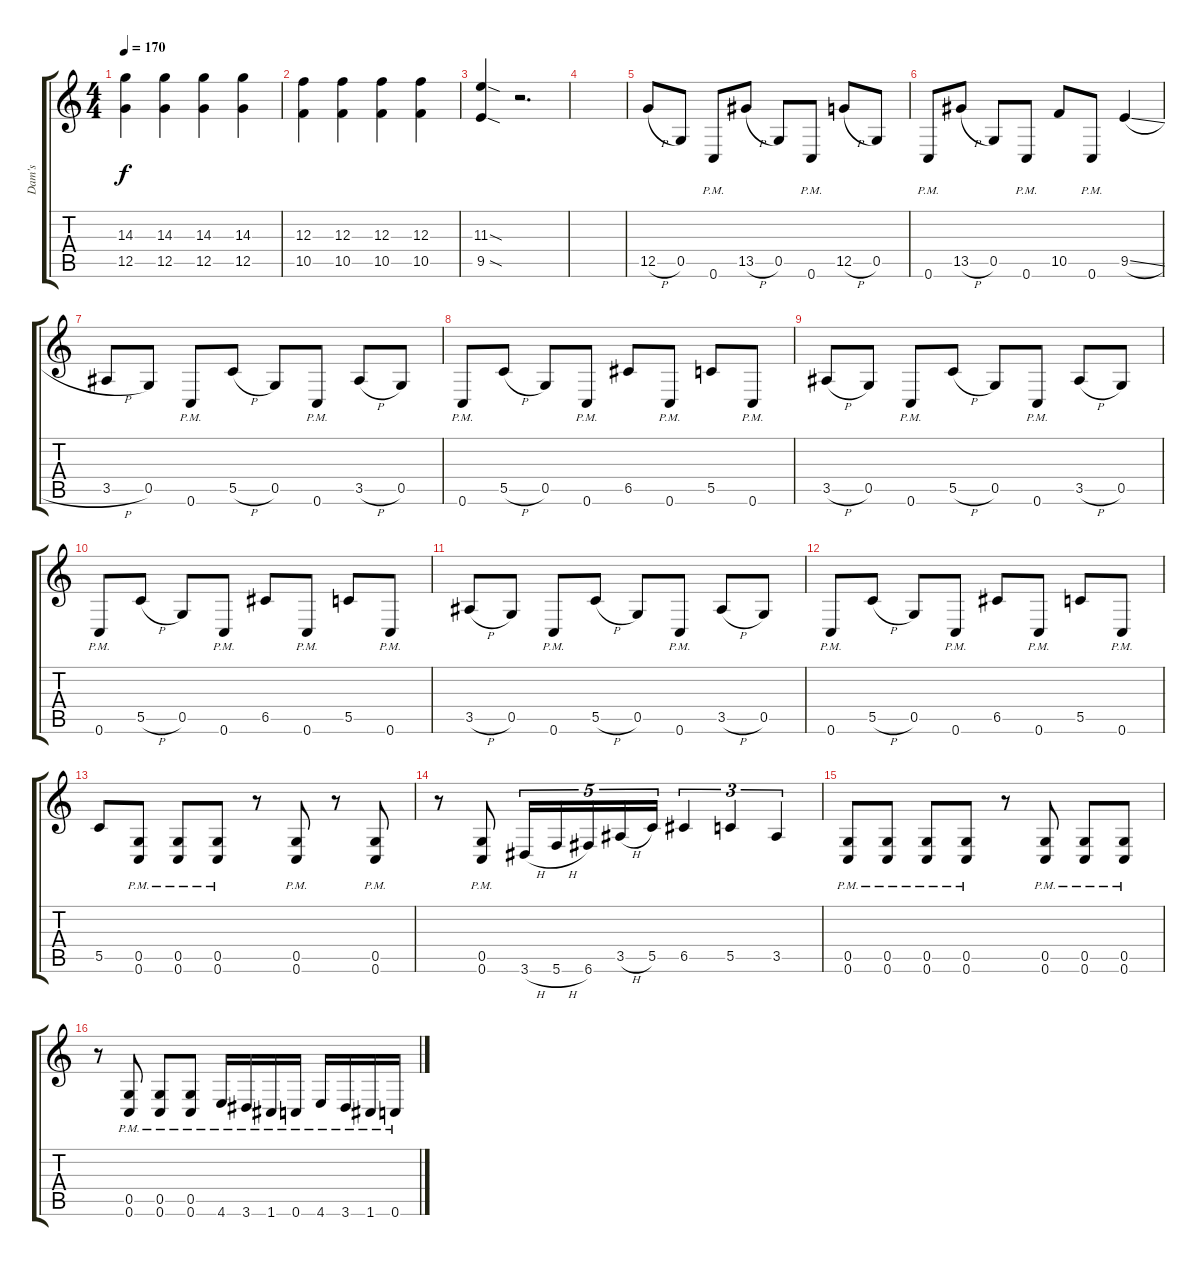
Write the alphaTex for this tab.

\track ("Dam's" "Dam's") {instrument distortionguitar}
\staff {score tabs}
\tuning (D4 A3 F3 C3 G2 C2) {hide}
\ts (4 4)
\tempo 170
\clef g2
\ks c
(14.3 12.5).4{dy f} (14.3 12.5).4 (14.3 12.5).4 (14.3 12.5).4 |
(12.3 10.5).4 (12.3 10.5).4 (12.3 10.5).4 (12.3 10.5).4 |
(11.3{sod} 9.5{sod}).4 r.2{d} |
|
12.5{h}.8 0.5.8 0.6{pm}.8 13.5{h}.8 0.5.8 0.6{pm}.8 12.5{h}.8 0.5.8 |
0.6{pm}.8 13.5{h}.8 0.5.8 0.6{pm}.8 10.5.8 0.6{pm}.8 9.5{sl}.4 |
3.5{h}.8 0.5.8 0.6{pm}.8 5.5{h}.8 0.5.8 0.6{pm}.8 3.5{h}.8 0.5.8 |
0.6{pm}.8 5.5{h}.8 0.5.8 0.6{pm}.8 6.5.8 0.6{pm}.8 5.5.8 0.6{pm}.8 |
3.5{h}.8 0.5.8 0.6{pm}.8 5.5{h}.8 0.5.8 0.6{pm}.8 3.5{h}.8 0.5.8 |
0.6{pm}.8 5.5{h}.8 0.5.8 0.6{pm}.8 6.5.8 0.6{pm}.8 5.5.8 0.6{pm}.8 |
3.5{h}.8 0.5.8 0.6{pm}.8 5.5{h}.8 0.5.8 0.6{pm}.8 3.5{h}.8 0.5.8 |
0.6{pm}.8 5.5{h}.8 0.5.8 0.6{pm}.8 6.5.8 0.6{pm}.8 5.5.8 0.6{pm}.8 |
5.5.8 (0.5{pm} 0.6{pm}).8 (0.5{pm} 0.6{pm}).8 (0.5{pm} 0.6{pm}).8 r.8 (0.5{pm} 0.6{pm}).8 r.8 (0.5{pm} 0.6{pm}).8 |
r.8 (0.5{pm} 0.6{pm}).8 3.6{h}.16{tu (5 4)} 5.6{h}.16{tu (5 4)} 6.6.16{tu (5 4)} 3.5{h}.16{tu (5 4)} 5.5.16{tu (5 4)} 6.5.4{tu (3 2)} 5.5.4{tu (3 2)} 3.5.4{tu (3 2)} |
(0.5{pm} 0.6{pm}).8 (0.5{pm} 0.6{pm}).8 (0.5{pm} 0.6{pm}).8 (0.5{pm} 0.6{pm}).8 r.8 (0.5{pm} 0.6{pm}).8 (0.5{pm} 0.6{pm}).8 (0.5{pm} 0.6{pm}).8 |
r.8 (0.5{pm} 0.6{pm}).8 (0.5{pm} 0.6{pm}).8 (0.5{pm} 0.6{pm}).8 4.6{pm}.16 3.6{pm}.16 1.6{pm}.16 0.6{pm}.16 4.6{pm}.16 3.6{pm}.16 1.6{pm}.16 0.6{pm}.16
